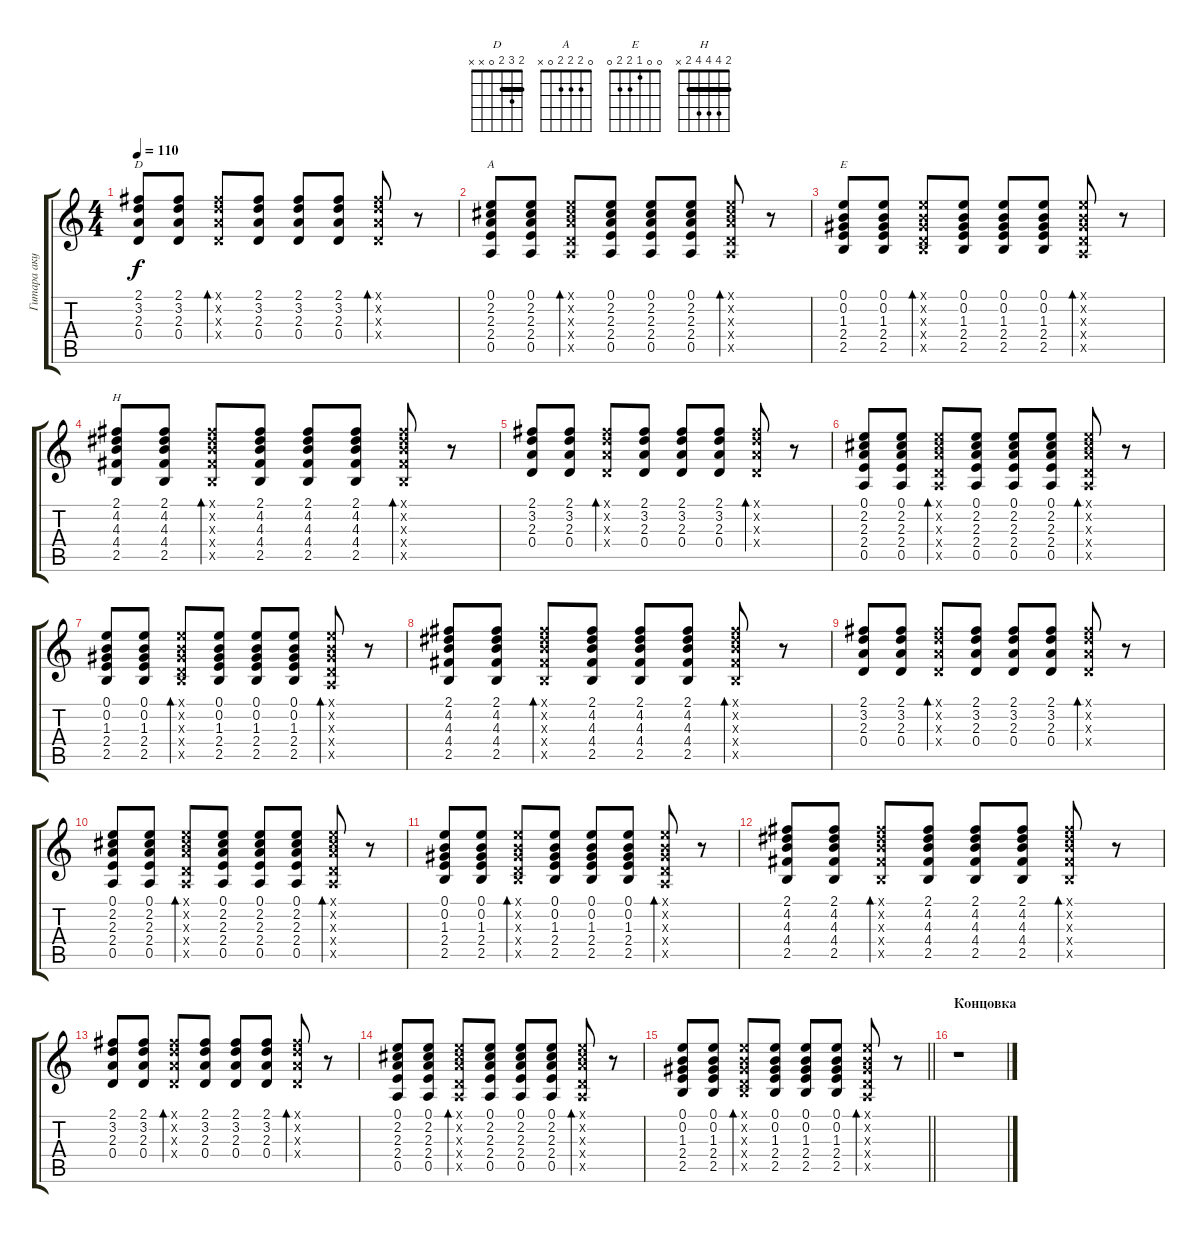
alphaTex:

\track ("Гитара акустика" "Гитара аку") {instrument acousticguitarsteel bank 1}
\staff {score tabs}
\tuning (E4 B3 G3 D3 A2 E2) {hide}
\chord ("D" 2 3 2 0 x x) {barre 2}
\chord ("A" 0 2 2 2 0 x)
\chord ("E" 0 0 1 2 2 0)
\chord ("H" 2 4 4 4 2 x) {barre 2}
\ts (4 4)
\tempo 110
\clef g2
\ks c
(2.1 3.2 2.3 0.4).8{ch "D" dy f} (2.1 3.2 2.3 0.4).8 (2.1{x} 3.2{x} 2.3{x} 0.4{x}).8{bd 30} (2.1 3.2 2.3 0.4).8 (2.1 3.2 2.3 0.4).8 (2.1 3.2 2.3 0.4).8 (2.1{x} 3.2{x} 2.3{x} 0.4{x}).8{bd 30} r.8 |
(0.1 2.2 2.3 2.4 0.5).8{ch "A"} (0.1 2.2 2.3 2.4 0.5).8 (0.1{x} 2.2{x} 2.3{x} 0.4{x} 0.5{x}).8{bd 30} (0.1 2.2 2.3 2.4 0.5).8 (0.1 2.2 2.3 2.4 0.5).8 (0.1 2.2 2.3 2.4 0.5).8 (0.1{x} 2.2{x} 2.3{x} 0.4{x} 0.5{x}).8{bd 30} r.8 |
(0.1 0.2 1.3 2.4 2.5).8{ch "E"} (0.1 0.2 1.3 2.4 2.5).8 (0.1{x} 0.2{x} 1.3{x} 0.4{x} 2.5{x}).8{bd 30} (0.1 0.2 1.3 2.4 2.5).8 (0.1 0.2 1.3 2.4 2.5).8 (0.1 0.2 1.3 2.4 2.5).8 (0.1{x} 0.2{x} 1.3{x} 0.4{x} 0.5{x}).8{bd 30} r.8 |
(2.1 4.2 4.3 4.4 2.5).8{ch "H"} (2.1 4.2 4.3 4.4 2.5).8 (2.1{x} 4.2{x} 4.3{x} 4.4{x} 2.5{x}).8{bd 30} (2.1 4.2 4.3 4.4 2.5).8 (2.1 4.2 4.3 4.4 2.5).8 (2.1 4.2 4.3 4.4 2.5).8 (2.1{x} 4.2{x} 4.3{x} 4.4{x} 2.5{x}).8{bd 30} r.8 |
(2.1 3.2 2.3 0.4).8 (2.1 3.2 2.3 0.4).8 (2.1{x} 3.2{x} 2.3{x} 0.4{x}).8{bd 30} (2.1 3.2 2.3 0.4).8 (2.1 3.2 2.3 0.4).8 (2.1 3.2 2.3 0.4).8 (2.1{x} 3.2{x} 2.3{x} 0.4{x}).8{bd 30} r.8 |
(0.1 2.2 2.3 2.4 0.5).8 (0.1 2.2 2.3 2.4 0.5).8 (0.1{x} 2.2{x} 2.3{x} 0.4{x} 0.5{x}).8{bd 30} (0.1 2.2 2.3 2.4 0.5).8 (0.1 2.2 2.3 2.4 0.5).8 (0.1 2.2 2.3 2.4 0.5).8 (0.1{x} 2.2{x} 2.3{x} 0.4{x} 0.5{x}).8{bd 30} r.8 |
(0.1 0.2 1.3 2.4 2.5).8 (0.1 0.2 1.3 2.4 2.5).8 (0.1{x} 0.2{x} 1.3{x} 0.4{x} 2.5{x}).8{bd 30} (0.1 0.2 1.3 2.4 2.5).8 (0.1 0.2 1.3 2.4 2.5).8 (0.1 0.2 1.3 2.4 2.5).8 (0.1{x} 0.2{x} 1.3{x} 0.4{x} 0.5{x}).8{bd 30} r.8 |
(2.1 4.2 4.3 4.4 2.5).8 (2.1 4.2 4.3 4.4 2.5).8 (2.1{x} 4.2{x} 4.3{x} 4.4{x} 2.5{x}).8{bd 30} (2.1 4.2 4.3 4.4 2.5).8 (2.1 4.2 4.3 4.4 2.5).8 (2.1 4.2 4.3 4.4 2.5).8 (2.1{x} 4.2{x} 4.3{x} 4.4{x} 2.5{x}).8{bd 30} r.8 |
(2.1 3.2 2.3 0.4).8 (2.1 3.2 2.3 0.4).8 (2.1{x} 3.2{x} 2.3{x} 0.4{x}).8{bd 30} (2.1 3.2 2.3 0.4).8 (2.1 3.2 2.3 0.4).8 (2.1 3.2 2.3 0.4).8 (2.1{x} 3.2{x} 2.3{x} 0.4{x}).8{bd 30} r.8 |
(0.1 2.2 2.3 2.4 0.5).8 (0.1 2.2 2.3 2.4 0.5).8 (0.1{x} 2.2{x} 2.3{x} 0.4{x} 0.5{x}).8{bd 30} (0.1 2.2 2.3 2.4 0.5).8 (0.1 2.2 2.3 2.4 0.5).8 (0.1 2.2 2.3 2.4 0.5).8 (0.1{x} 2.2{x} 2.3{x} 0.4{x} 0.5{x}).8{bd 30} r.8 |
(0.1 0.2 1.3 2.4 2.5).8 (0.1 0.2 1.3 2.4 2.5).8 (0.1{x} 0.2{x} 1.3{x} 0.4{x} 2.5{x}).8{bd 30} (0.1 0.2 1.3 2.4 2.5).8 (0.1 0.2 1.3 2.4 2.5).8 (0.1 0.2 1.3 2.4 2.5).8 (0.1{x} 0.2{x} 1.3{x} 0.4{x} 0.5{x}).8{bd 30} r.8 |
(2.1 4.2 4.3 4.4 2.5).8 (2.1 4.2 4.3 4.4 2.5).8 (2.1{x} 4.2{x} 4.3{x} 4.4{x} 2.5{x}).8{bd 30} (2.1 4.2 4.3 4.4 2.5).8 (2.1 4.2 4.3 4.4 2.5).8 (2.1 4.2 4.3 4.4 2.5).8 (2.1{x} 4.2{x} 4.3{x} 4.4{x} 2.5{x}).8{bd 30} r.8 |
(2.1 3.2 2.3 0.4).8 (2.1 3.2 2.3 0.4).8 (2.1{x} 3.2{x} 2.3{x} 0.4{x}).8{bd 30} (2.1 3.2 2.3 0.4).8 (2.1 3.2 2.3 0.4).8 (2.1 3.2 2.3 0.4).8 (2.1{x} 3.2{x} 2.3{x} 0.4{x}).8{bd 30} r.8 |
(0.1 2.2 2.3 2.4 0.5).8 (0.1 2.2 2.3 2.4 0.5).8 (0.1{x} 2.2{x} 2.3{x} 0.4{x} 0.5{x}).8{bd 30} (0.1 2.2 2.3 2.4 0.5).8 (0.1 2.2 2.3 2.4 0.5).8 (0.1 2.2 2.3 2.4 0.5).8 (0.1{x} 2.2{x} 2.3{x} 0.4{x} 0.5{x}).8{bd 30} r.8 |
\barLineRight lightlight
(0.1 0.2 1.3 2.4 2.5).8 (0.1 0.2 1.3 2.4 2.5).8 (0.1{x} 0.2{x} 1.3{x} 0.4{x} 2.5{x}).8{bd 30} (0.1 0.2 1.3 2.4 2.5).8 (0.1 0.2 1.3 2.4 2.5).8 (0.1 0.2 1.3 2.4 2.5).8 (0.1{x} 0.2{x} 1.3{x} 0.4{x} 0.5{x}).8{bd 30} r.8 |
\section ("" "Концовка")
r.1
